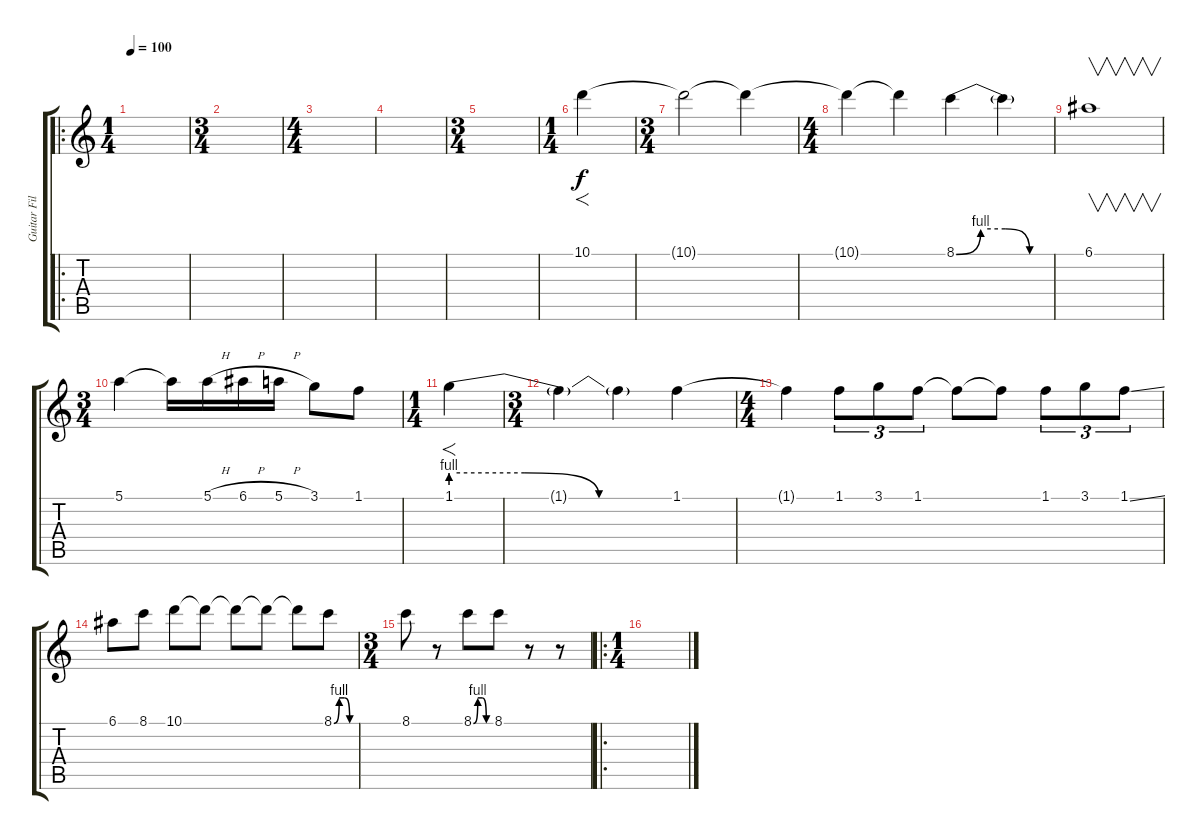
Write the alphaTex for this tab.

\track ("Guitar Fills" "Guitar Fil") {instrument overdrivenguitar}
\staff {score tabs}
\tuning (E4 B3 G3 D3 A2 E2) {hide}
\ro
\ts (1 4)
\tempo 100
\clef g2
\ks c
|
\ts (3 4)
|
\ts (4 4)
|
|
\ts (3 4)
|
\ts (1 4)
10.1.4{f} |
\ts (3 4)
10.1{t}.2 10.1{t}.4 |
\ts (4 4)
10.1{t}.4 10.1{t}.4 8.1{be (custom 0 0 15 4 30 4 45 0 60 0)}.4 8.1{t}.4 |
6.1.1{v} |
\ts (3 4)
5.1.4 5.1{t}.16 5.1{h}.16 6.1{h}.16 5.1{h}.16 3.1.8 1.1.8 |
\ts (1 4)
1.1{be (custom 0 4 20 4 40 0 60 0)}.4{f} |
\ts (3 4)
1.1{t}.4 1.1{t}.4 1.1.4 |
\ts (4 4)
1.1{t}.4 1.1.8{tu (3 2)} 3.1.8{tu (3 2)} 1.1.8{tu (3 2)} 1.1{t}.8 1.1{t}.8 1.1.8{tu (3 2)} 3.1.8{tu (3 2)} 1.1{ss}.8{tu (3 2)} |
6.1.8 8.1.8 10.1.8 10.1{t}.8 10.1{t}.8 10.1{t}.8 10.1{t}.8 8.1{be (custom 0 0 15 4 30 4 45 0 60 0)}.8 |
\ts (3 4)
8.1.8 r.8 8.1{be (custom 0 0 15 4 30 4 45 0 60 0)}.8 8.1.8 r.8 r.8 |
\ro
\ts (1 4)
